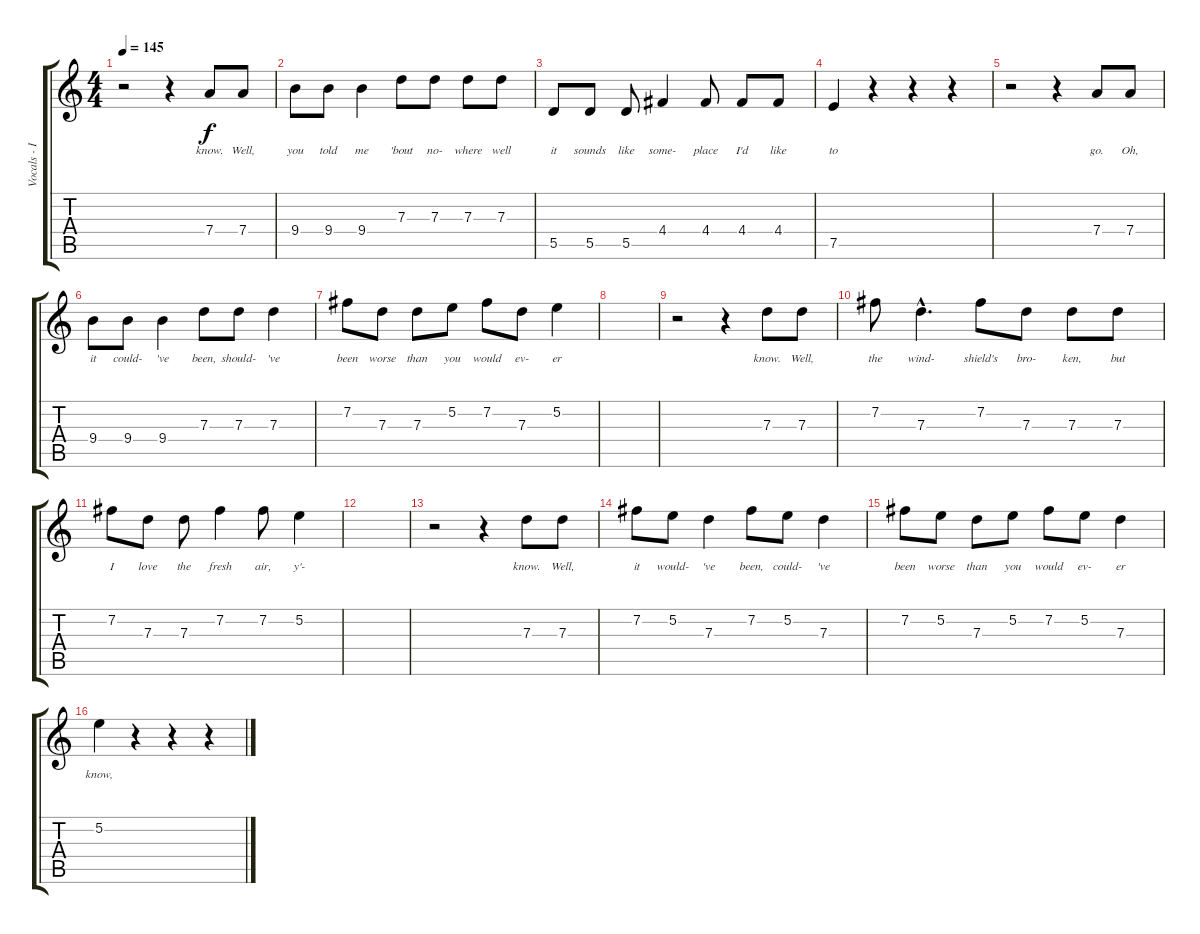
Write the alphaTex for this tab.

\track ("Vocals - Isaac Brock" "Vocals - I") {instrument electricguitarjazz}
\staff {score tabs}
\tuning (E4 B3 G3 D3 A2 E2) {hide}
\ts (4 4)
\tempo 145
\clef g2
\ks c
r.2{dy f} r.4 7.4.8{lyrics (0 "know.") lyrics (1 "") lyrics (2 "") lyrics (3 "") lyrics (4 "")} 7.4.8{lyrics (0 "Well,") lyrics (1 "") lyrics (2 "") lyrics (3 "") lyrics (4 "")} |
9.4.8{lyrics (0 "you") lyrics (1 "") lyrics (2 "") lyrics (3 "") lyrics (4 "")} 9.4.8{lyrics (0 "told") lyrics (1 "") lyrics (2 "") lyrics (3 "") lyrics (4 "")} 9.4.4{lyrics (0 "me") lyrics (1 "") lyrics (2 "") lyrics (3 "") lyrics (4 "")} 7.3.8{lyrics (0 "'bout") lyrics (1 "") lyrics (2 "") lyrics (3 "") lyrics (4 "")} 7.3.8{lyrics (0 "no-") lyrics (1 "") lyrics (2 "") lyrics (3 "") lyrics (4 "")} 7.3.8{lyrics (0 "where") lyrics (1 "") lyrics (2 "") lyrics (3 "") lyrics (4 "")} 7.3.8{lyrics (0 "well") lyrics (1 "") lyrics (2 "") lyrics (3 "") lyrics (4 "")} |
5.5.8{lyrics (0 "it") lyrics (1 "") lyrics (2 "") lyrics (3 "") lyrics (4 "")} 5.5.8{lyrics (0 "sounds") lyrics (1 "") lyrics (2 "") lyrics (3 "") lyrics (4 "")} 5.5.8{lyrics (0 "like") lyrics (1 "") lyrics (2 "") lyrics (3 "") lyrics (4 "")} 4.4.4{lyrics (0 "some-") lyrics (1 "") lyrics (2 "") lyrics (3 "") lyrics (4 "")} 4.4.8{lyrics (0 "place") lyrics (1 "") lyrics (2 "") lyrics (3 "") lyrics (4 "")} 4.4.8{lyrics (0 "I'd") lyrics (1 "") lyrics (2 "") lyrics (3 "") lyrics (4 "")} 4.4.8{lyrics (0 "like") lyrics (1 "") lyrics (2 "") lyrics (3 "") lyrics (4 "")} |
7.5.4{lyrics (0 "to") lyrics (1 "") lyrics (2 "") lyrics (3 "") lyrics (4 "")} r.4 r.4 r.4 |
r.2 r.4 7.4.8{lyrics (0 "go.") lyrics (1 "") lyrics (2 "") lyrics (3 "") lyrics (4 "")} 7.4.8{lyrics (0 "Oh,") lyrics (1 "") lyrics (2 "") lyrics (3 "") lyrics (4 "")} |
9.4.8{lyrics (0 "it") lyrics (1 "") lyrics (2 "") lyrics (3 "") lyrics (4 "")} 9.4.8{lyrics (0 "could-") lyrics (1 "") lyrics (2 "") lyrics (3 "") lyrics (4 "")} 9.4.4{lyrics (0 "'ve") lyrics (1 "") lyrics (2 "") lyrics (3 "") lyrics (4 "")} 7.3.8{lyrics (0 "been,") lyrics (1 "") lyrics (2 "") lyrics (3 "") lyrics (4 "")} 7.3.8{lyrics (0 "should-") lyrics (1 "") lyrics (2 "") lyrics (3 "") lyrics (4 "")} 7.3.4{lyrics (0 "'ve") lyrics (1 "") lyrics (2 "") lyrics (3 "") lyrics (4 "")} |
7.2.8{lyrics (0 "been") lyrics (1 "") lyrics (2 "") lyrics (3 "") lyrics (4 "")} 7.3.8{lyrics (0 "worse") lyrics (1 "") lyrics (2 "") lyrics (3 "") lyrics (4 "")} 7.3.8{lyrics (0 "than") lyrics (1 "") lyrics (2 "") lyrics (3 "") lyrics (4 "")} 5.2.8{lyrics (0 "you") lyrics (1 "") lyrics (2 "") lyrics (3 "") lyrics (4 "")} 7.2.8{lyrics (0 "would") lyrics (1 "") lyrics (2 "") lyrics (3 "") lyrics (4 "")} 7.3.8{lyrics (0 "ev-") lyrics (1 "") lyrics (2 "") lyrics (3 "") lyrics (4 "")} 5.2.4{lyrics (0 "er") lyrics (1 "") lyrics (2 "") lyrics (3 "") lyrics (4 "")} |
|
r.2 r.4 7.3.8{lyrics (0 "know.") lyrics (1 "") lyrics (2 "") lyrics (3 "") lyrics (4 "")} 7.3.8{lyrics (0 "Well,") lyrics (1 "") lyrics (2 "") lyrics (3 "") lyrics (4 "")} |
7.2.8{lyrics (0 "the") lyrics (1 "") lyrics (2 "") lyrics (3 "") lyrics (4 "")} 7.3{hac}.4{d lyrics (0 "wind-") lyrics (1 "") lyrics (2 "") lyrics (3 "") lyrics (4 "")} 7.2.8{lyrics (0 "shield's") lyrics (1 "") lyrics (2 "") lyrics (3 "") lyrics (4 "")} 7.3.8{lyrics (0 "bro-") lyrics (1 "") lyrics (2 "") lyrics (3 "") lyrics (4 "")} 7.3.8{lyrics (0 "ken,") lyrics (1 "") lyrics (2 "") lyrics (3 "") lyrics (4 "")} 7.3.8{lyrics (0 "but") lyrics (1 "") lyrics (2 "") lyrics (3 "") lyrics (4 "")} |
7.2.8{lyrics (0 "I") lyrics (1 "") lyrics (2 "") lyrics (3 "") lyrics (4 "")} 7.3.8{lyrics (0 "love") lyrics (1 "") lyrics (2 "") lyrics (3 "") lyrics (4 "")} 7.3.8{lyrics (0 "the") lyrics (1 "") lyrics (2 "") lyrics (3 "") lyrics (4 "")} 7.2.4{lyrics (0 "fresh") lyrics (1 "") lyrics (2 "") lyrics (3 "") lyrics (4 "")} 7.2.8{lyrics (0 "air,") lyrics (1 "") lyrics (2 "") lyrics (3 "") lyrics (4 "")} 5.2.4{lyrics (0 "y'-") lyrics (1 "") lyrics (2 "") lyrics (3 "") lyrics (4 "")} |
|
r.2 r.4 7.3.8{lyrics (0 "know.") lyrics (1 "") lyrics (2 "") lyrics (3 "") lyrics (4 "")} 7.3.8{lyrics (0 "Well,") lyrics (1 "") lyrics (2 "") lyrics (3 "") lyrics (4 "")} |
7.2.8{lyrics (0 "it") lyrics (1 "") lyrics (2 "") lyrics (3 "") lyrics (4 "")} 5.2.8{lyrics (0 "would-") lyrics (1 "") lyrics (2 "") lyrics (3 "") lyrics (4 "")} 7.3.4{lyrics (0 "'ve") lyrics (1 "") lyrics (2 "") lyrics (3 "") lyrics (4 "")} 7.2.8{lyrics (0 "been,") lyrics (1 "") lyrics (2 "") lyrics (3 "") lyrics (4 "")} 5.2.8{lyrics (0 "could-") lyrics (1 "") lyrics (2 "") lyrics (3 "") lyrics (4 "")} 7.3.4{lyrics (0 "'ve") lyrics (1 "") lyrics (2 "") lyrics (3 "") lyrics (4 "")} |
7.2.8{lyrics (0 "been") lyrics (1 "") lyrics (2 "") lyrics (3 "") lyrics (4 "")} 5.2.8{lyrics (0 "worse") lyrics (1 "") lyrics (2 "") lyrics (3 "") lyrics (4 "")} 7.3.8{lyrics (0 "than") lyrics (1 "") lyrics (2 "") lyrics (3 "") lyrics (4 "")} 5.2.8{lyrics (0 "you") lyrics (1 "") lyrics (2 "") lyrics (3 "") lyrics (4 "")} 7.2.8{lyrics (0 "would") lyrics (1 "") lyrics (2 "") lyrics (3 "") lyrics (4 "")} 5.2.8{lyrics (0 "ev-") lyrics (1 "") lyrics (2 "") lyrics (3 "") lyrics (4 "")} 7.3.4{lyrics (0 "er") lyrics (1 "") lyrics (2 "") lyrics (3 "") lyrics (4 "")} |
5.2.4{lyrics (0 "know,") lyrics (1 "") lyrics (2 "") lyrics (3 "") lyrics (4 "")} r.4 r.4 r.4
